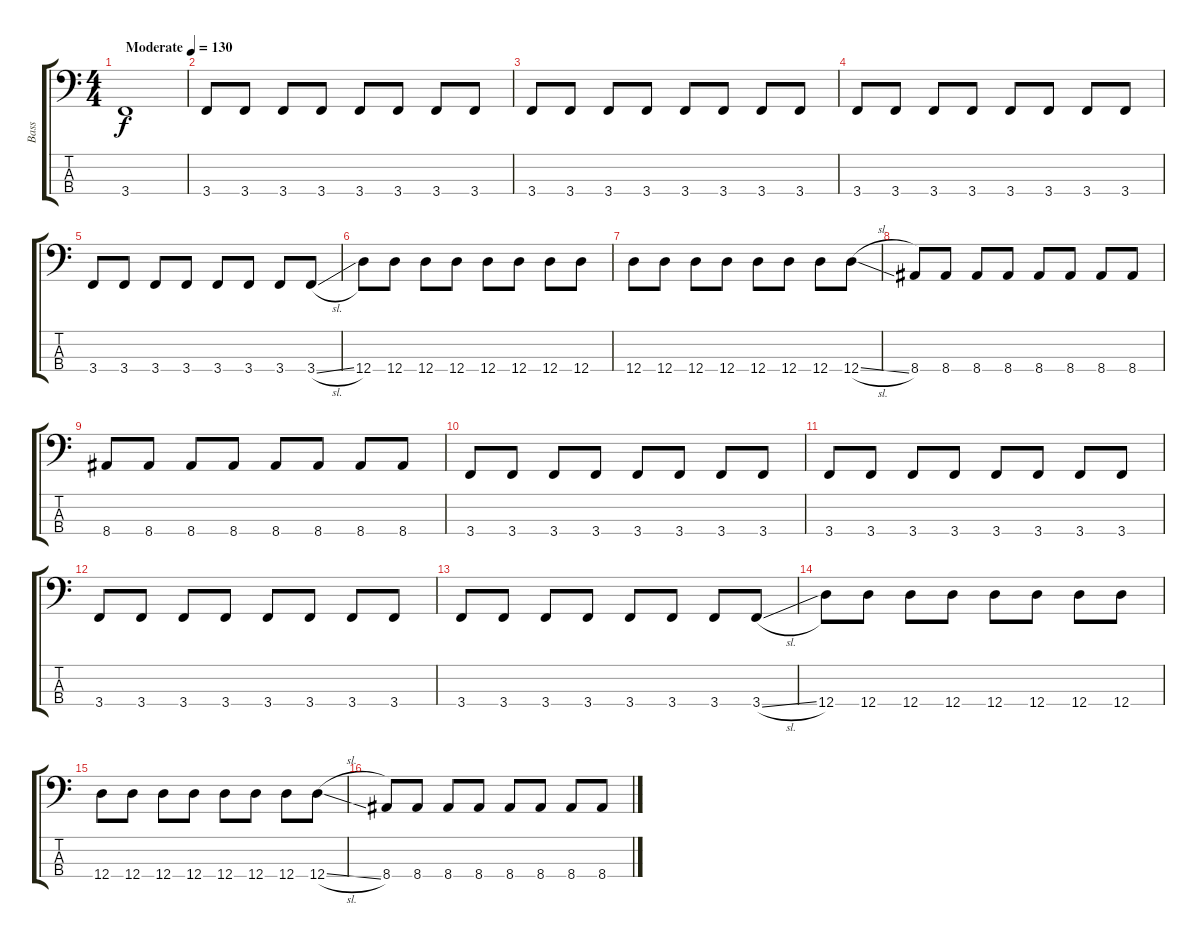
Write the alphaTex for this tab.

\track ("Bass" "Bass") {instrument electricbassfinger}
\staff {score tabs}
\tuning (G2 D2 A1 D1) {hide}
\ts (4 4)
\tempo (130 "Moderate")
\clef f4
\ks c
3.4.1{dy f volume 8 instrument electricbassfinger} |
3.4.8 3.4.8 3.4.8 3.4.8 3.4.8 3.4.8 3.4.8 3.4.8 |
3.4.8 3.4.8 3.4.8 3.4.8 3.4.8 3.4.8 3.4.8 3.4.8 |
3.4.8 3.4.8 3.4.8 3.4.8 3.4.8 3.4.8 3.4.8 3.4.8 |
3.4.8 3.4.8 3.4.8 3.4.8 3.4.8 3.4.8 3.4.8 3.4{sl}.8 |
12.4.8 12.4.8 12.4.8 12.4.8 12.4.8 12.4.8 12.4.8 12.4.8 |
12.4.8 12.4.8 12.4.8 12.4.8 12.4.8 12.4.8 12.4.8 12.4{sl}.8 |
8.4.8 8.4.8 8.4.8 8.4.8 8.4.8 8.4.8 8.4.8 8.4.8 |
8.4.8 8.4.8 8.4.8 8.4.8 8.4.8 8.4.8 8.4.8 8.4.8 |
3.4.8 3.4.8 3.4.8 3.4.8 3.4.8 3.4.8 3.4.8 3.4.8 |
3.4.8 3.4.8 3.4.8 3.4.8 3.4.8 3.4.8 3.4.8 3.4.8 |
3.4.8 3.4.8 3.4.8 3.4.8 3.4.8 3.4.8 3.4.8 3.4.8 |
3.4.8 3.4.8 3.4.8 3.4.8 3.4.8 3.4.8 3.4.8 3.4{sl}.8 |
12.4.8 12.4.8 12.4.8 12.4.8 12.4.8 12.4.8 12.4.8 12.4.8 |
12.4.8 12.4.8 12.4.8 12.4.8 12.4.8 12.4.8 12.4.8 12.4{sl}.8 |
8.4.8 8.4.8 8.4.8 8.4.8 8.4.8 8.4.8 8.4.8 8.4.8
